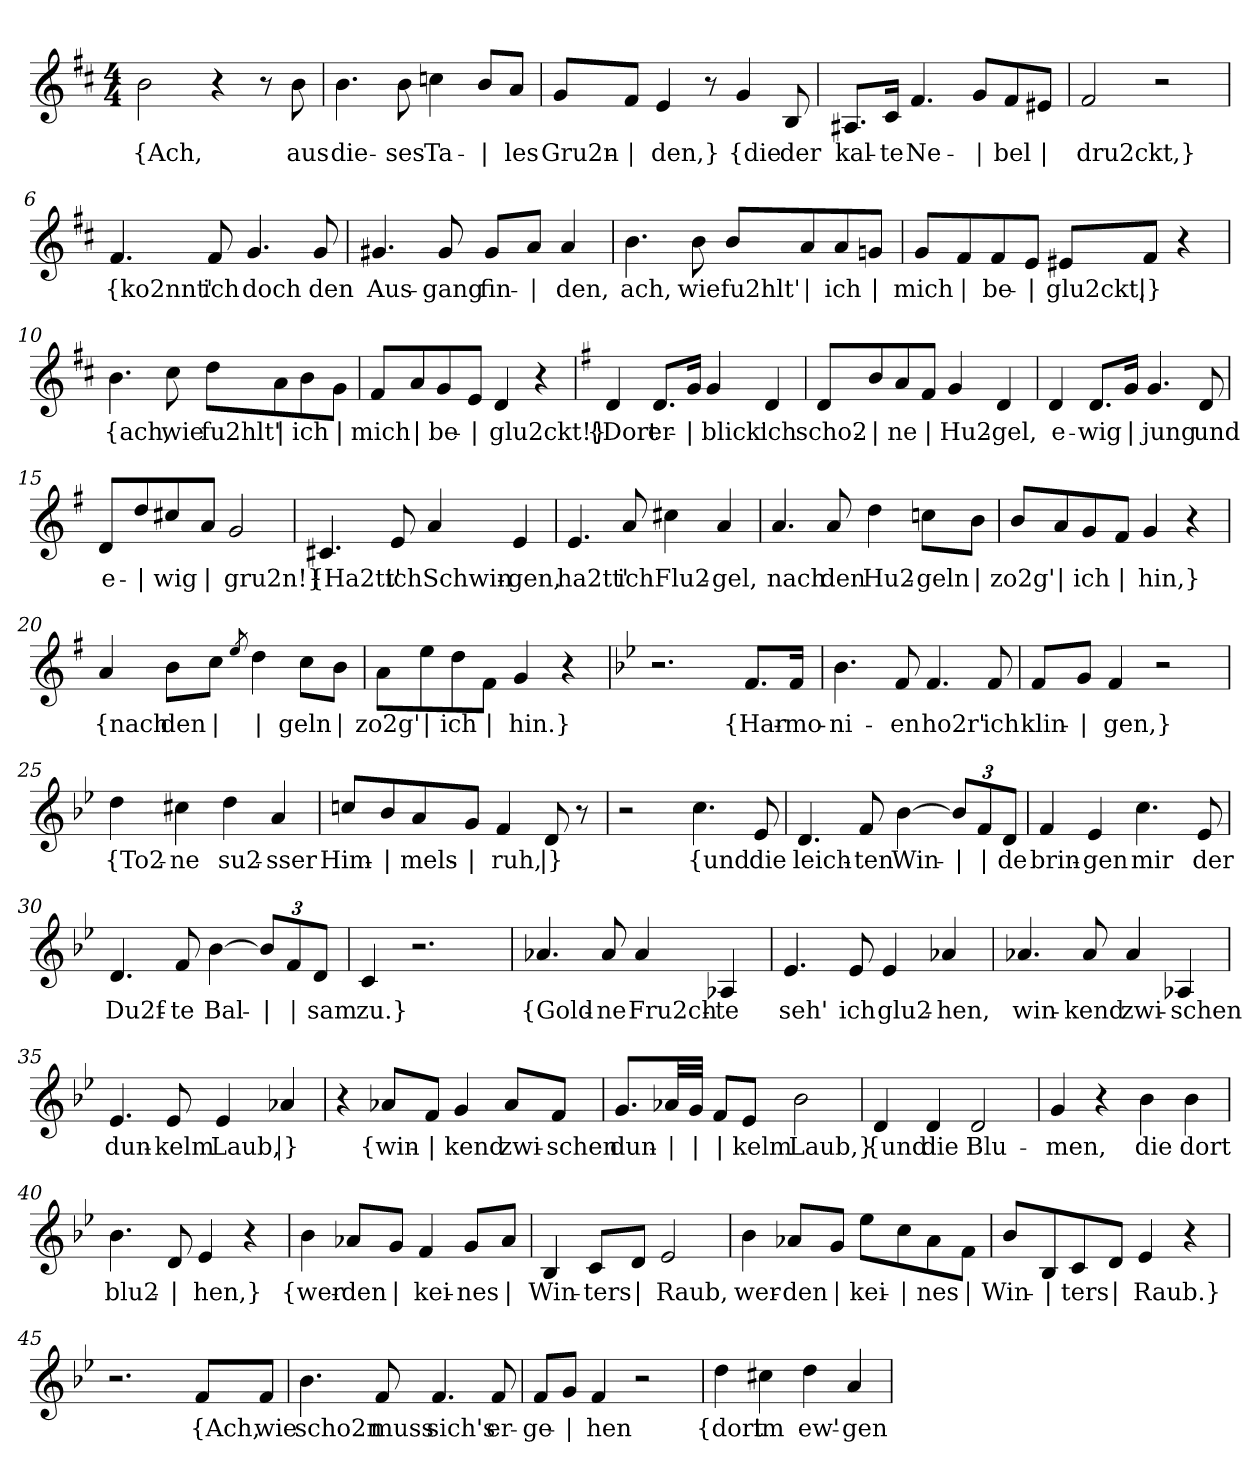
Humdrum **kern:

**kern	**text
*part1	*part1
*staff1	*staff1
*clefG2	*
*k[f#c#]	*
*M4/4	*
=1	=1
!	!LO:LY:b
2b\	{Ach,
4r	.
8r	.
!	!LO:LY:b
8b\	aus
=2	=2
!	!LO:LY:b
4.b\	die-
!	!LO:LY:b
8b\	-ses
!	!LO:LY:b
4ccn\	Ta-
!	!LO:LY:b
8b/L	|
!	!LO:LY:b
8a/J	-les
=3	=3
!	!LO:LY:b
8g/L	Gru2n-
!	!LO:LY:b
8f#/J	|
!	!LO:LY:b
4e/	-den,}
8r	.
!	!LO:LY:b
4g/	{die
!	!LO:LY:b
8B/	der
=4	=4
!	!LO:LY:b
8.A#X/L	kal-
!	!LO:LY:b
16c#/Jk	-te
!	!LO:LY:b
4.f#/	Ne-
!	!LO:LY:b
8g/L	|
!	!LO:LY:b
8f#/	-bel
!	!LO:LY:b
8e#X/J	|
=5	=5
!	!LO:LY:b
2f#/	dru2ckt,}
2r	.
!!LO:LB:g=z
=6	=6
!	!LO:LY:b
4.f#/	{ko2nnt'
!	!LO:LY:b
8f#/	ich
!	!LO:LY:b
4.g/	doch
!	!LO:LY:b
8g/	den
=7	=7
!	!LO:LY:b
4.g#X/	Aus-
!	!LO:LY:b
8g#/	-gang
!	!LO:LY:b
8g#/L	fin-
!	!LO:LY:b
8a/J	|
!	!LO:LY:b
4a/	-den,
=8	=8
!	!LO:LY:b
4.b\	ach,
!	!LO:LY:b
8b\	wie
!	!LO:LY:b
8b/L	fu2hlt'
!	!LO:LY:b
8a/	|
!	!LO:LY:b
8a/	ich
!	!LO:LY:b
8gn/J	|
=9	=9
!	!LO:LY:b
8g/L	mich
!	!LO:LY:b
8f#/	|
!	!LO:LY:b
8f#/	be-
!	!LO:LY:b
8e/J	|
!	!LO:LY:b
8e#X/L	-glu2ckt,
!	!LO:LY:b
8f#/J	|}
4r	.
!!LO:LB:g=z
=10	=10
!	!LO:LY:b
4.b\	{ach,
!	!LO:LY:b
8cc#\	wie
!	!LO:LY:b
8dd\L	fu2hlt'
!	!LO:LY:b
8a\	|
!	!LO:LY:b
8b\	ich
!	!LO:LY:b
8g\J	|
=11	=11
!	!LO:LY:b
8f#/L	mich
!	!LO:LY:b
8a/	|
!	!LO:LY:b
8g/	be-
!	!LO:LY:b
8e/J	|
!	!LO:LY:b
4d/	-glu2ckt!}
4r	.
=12	=12
*k[f#]	*
!	!LO:LY:b
4d/	{Dort
!	!LO:LY:b
8.d/L	er-
!	!LO:LY:b
16g/Jk	|
!	!LO:LY:b
4g/	-blick'
!	!LO:LY:b
4d/	ich
=13	=13
!	!LO:LY:b
8d/L	scho2-
!	!LO:LY:b
8b/	|
!	!LO:LY:b
8a/	-ne
!	!LO:LY:b
8f#/J	|
!	!LO:LY:b
4g/	Hu2-
!	!LO:LY:b
4d/	-gel,
!!LO:LB:g=z
=14	=14
!	!LO:LY:b
4d/	e-
!	!LO:LY:b
8.d/L	-wig
!	!LO:LY:b
16g/Jk	|
!	!LO:LY:b
4.g/	jung
!	!LO:LY:b
8d/	und
=15	=15
!	!LO:LY:b
8d/L	e-
!	!LO:LY:b
8dd/	|
!	!LO:LY:b
8cc#X/	-wig
!	!LO:LY:b
8a/J	|
!	!LO:LY:b
2g/	gru2n!}
=16	=16
!	!LO:LY:b
4.c#X/	{Ha2tt'
!	!LO:LY:b
8e/	ich
!	!LO:LY:b
4a/	Schwin-
!	!LO:LY:b
4e/	-gen,
=17	=17
!	!LO:LY:b
4.e/	ha2tt'
!	!LO:LY:b
8a/	ich
!	!LO:LY:b
4cc#X\	Flu2-
!	!LO:LY:b
4a/	-gel,
!!LO:LB:g=z
=18	=18
!	!LO:LY:b
4.a/	nach
!	!LO:LY:b
8a/	den
!	!LO:LY:b
4dd\	Hu2-
!	!LO:LY:b
8ccn\L	-geln
!	!LO:LY:b
8b\J	|
=19	=19
!	!LO:LY:b
8b/L	zo2g'
!	!LO:LY:b
8a/	|
!	!LO:LY:b
8g/	ich
!	!LO:LY:b
8f#/J	|
!	!LO:LY:b
4g/	hin,}
4r	.
=20	=20
!	!LO:LY:b
4a/	{nach
!	!LO:LY:b
8b\L	den
!	!LO:LY:b
8cc\J	|
8qee/	.
!	!LO:LY:b
4dd\	|
!	!LO:LY:b
8cc\L	-geln
!	!LO:LY:b
8b\J	|
=21	=21
!	!LO:LY:b
8a\L	zo2g'
!	!LO:LY:b
8ee\	|
!	!LO:LY:b
8dd\	ich
!	!LO:LY:b
8f#\J	|
!	!LO:LY:b
4g/	hin.}
4r	.
=22	=22
*k[b-e-]	*
2.r	.
!	!LO:LY:b
8.f/L	{Har-
!	!LO:LY:b
16f/Jk	-mo-
!!LO:LB:g=z
=23	=23
!	!LO:LY:b
4.b-\	-ni-
!	!LO:LY:b
8f/	-en
!	!LO:LY:b
4.f/	ho2r'
!	!LO:LY:b
8f/	ich
=24	=24
!	!LO:LY:b
8f/L	klin-
!	!LO:LY:b
8g/J	|
!	!LO:LY:b
4f/	-gen,}
2r	.
=25	=25
!	!LO:LY:b
4dd\	{To2-
!	!LO:LY:b
4cc#X\	-ne
!	!LO:LY:b
4dd\	su2-
!	!LO:LY:b
4a/	-sser
=26	=26
!	!LO:LY:b
8ccn/L	Him-
!	!LO:LY:b
8b-/	|
!	!LO:LY:b
8a/	-mels-
!	!LO:LY:b
8g/J	|
!	!LO:LY:b
4f/	-ruh,
!	!LO:LY:b
8d/	|}
8r	.
=27	=27
2r	.
!	!LO:LY:b
4.cc\	{und
!	!LO:LY:b
8e-/	die
!!LO:LB:g=z
=28	=28
!	!LO:LY:b
4.d/	leich-
!	!LO:LY:b
8f/	-ten
!	!LO:LY:b
[4b-\	Win-
*Xbrackettup	*
!	!LO:LY:b
12b-/L]	|
!	!LO:LY:b
12f/	|
!	!LO:LY:b
12d/J	-de
=29	=29
!	!LO:LY:b
4f/	brin-
!	!LO:LY:b
4e-/	-gen
!	!LO:LY:b
4.cc\	mir
!	!LO:LY:b
8e-/	der
=30	=30
!	!LO:LY:b
4.d/	Du2f-
!	!LO:LY:b
8f/	-te
!	!LO:LY:b
[4b-\	Bal-
!	!LO:LY:b
12b-/L]	|
!	!LO:LY:b
12f/	|
!	!LO:LY:b
12d/J	-sam
=31	=31
!	!LO:LY:b
4c/	zu.}
2.r	.
=32	=32
!	!LO:LY:b
4.a-X/	{Gold-
!	!LO:LY:b
8a-/	-ne
!	!LO:LY:b
4a-/	Fru2ch-
!	!LO:LY:b
4A-X/	-te
!!LO:LB:g=z
=33	=33
!	!LO:LY:b
4.e-/	seh'
!	!LO:LY:b
8e-/	ich
!	!LO:LY:b
4e-/	glu2-
!	!LO:LY:b
4a-X/	-hen,
=34	=34
!	!LO:LY:b
4.a-X/	win-
!	!LO:LY:b
8a-/	-kend
!	!LO:LY:b
4a-/	zwi-
!	!LO:LY:b
4A-X/	-schen
=35	=35
!	!LO:LY:b
4.e-/	dun-
!	!LO:LY:b
8e-/	-kelm
!	!LO:LY:b
4e-/	Laub,
!	!LO:LY:b
4a-X/	|}
=36	=36
4r	.
!	!LO:LY:b
8a-X/L	{win-
!	!LO:LY:b
8f/J	|
!	!LO:LY:b
4g/	-kend
!	!LO:LY:b
8a-/L	zwi-
!	!LO:LY:b
8f/J	-schen
!!LO:LB:g=z
=37	=37
!	!LO:LY:b
8.g/L	dun-
!	!LO:LY:b
32a-X/LL	|
!	!LO:LY:b
32g/JJJ	|
!	!LO:LY:b
8f/L	|
!	!LO:LY:b
8e-/J	-kelm
!	!LO:LY:b
2b-\	Laub,}
=38	=38
!	!LO:LY:b
4d/	{und
!	!LO:LY:b
4d/	die
!	!LO:LY:b
2d/	Blu-
=39	=39
!	!LO:LY:b
4g/	-men,
4r	.
!	!LO:LY:b
4b-\	die
!	!LO:LY:b
4b-\	dort
=40	=40
!	!LO:LY:b
4.b-\	blu2-
!	!LO:LY:b
8d/	|
!	!LO:LY:b
4e-/	-hen,}
4r	.
=41	=41
!	!LO:LY:b
4b-\	{wer-
!	!LO:LY:b
8a-X/L	-den
!	!LO:LY:b
8g/J	|
!	!LO:LY:b
4f/	kei-
!	!LO:LY:b
8g/L	-nes
!	!LO:LY:b
8a-/J	|
!!LO:LB:g=z
=42	=42
!	!LO:LY:b
4B-/	Win-
!	!LO:LY:b
8c/L	-ters
!	!LO:LY:b
8d/J	|
!	!LO:LY:b
2e-/	Raub,
=43	=43
!	!LO:LY:b
4b-\	wer-
!	!LO:LY:b
8a-X/L	-den
!	!LO:LY:b
8g/J	|
!	!LO:LY:b
8ee-\L	kei-
!	!LO:LY:b
8cc\	|
!	!LO:LY:b
8a-\	-nes
!	!LO:LY:b
8f\J	|
=44	=44
!	!LO:LY:b
8b-/L	Win-
!	!LO:LY:b
8B-/	|
!	!LO:LY:b
8c/	-ters
!	!LO:LY:b
8d/J	|
!	!LO:LY:b
4e-/	Raub.}
4r	.
=45	=45
2.r	.
!	!LO:LY:b
8f/L	{Ach,
!	!LO:LY:b
8f/J	wie
=46	=46
!	!LO:LY:b
4.b-\	scho2n
!	!LO:LY:b
8f/	muss
!	!LO:LY:b
4.f/	sich's
!	!LO:LY:b
8f/	er-
!!LO:PB:g=z
=47	=47
!	!LO:LY:b
8f/L	-ge-
!	!LO:LY:b
8g/J	|
!	!LO:LY:b
4f/	-hen
2r	.
=48	=48
!	!LO:LY:b
4dd\	{dort
!	!LO:LY:b
4cc#X\	im
!	!LO:LY:b
4dd\	ew'-
!	!LO:LY:b
4a/	-gen
=	=
*-	*-
